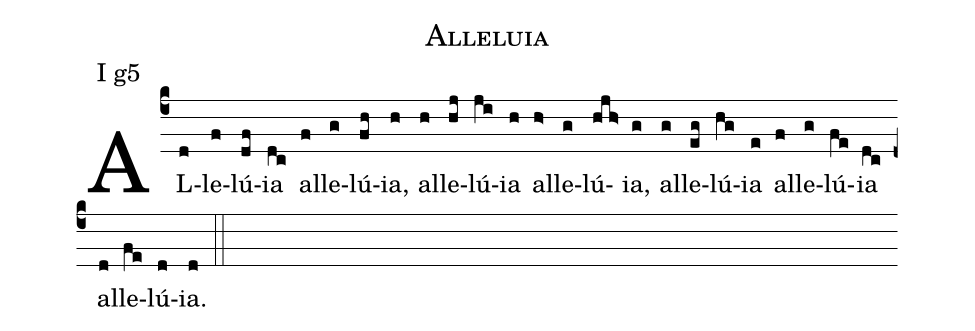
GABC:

name: Alleluia;
annotation: I g5;
mode: 1;
%%
(c4)
AL(d)le(f)lú(df)ia(dc) al(f)le(g)lú(fh)ia,(h) al(h)le(hj)lú(ji)ia(h) al(h>)le(g)lú(hjh>)ia,(g) al(g)le(eg)lú(hg)ia(e) al(f)le(g)lú(fe)ia(dc) al(d)le(fe)lú(d)ia.(d) (::)
